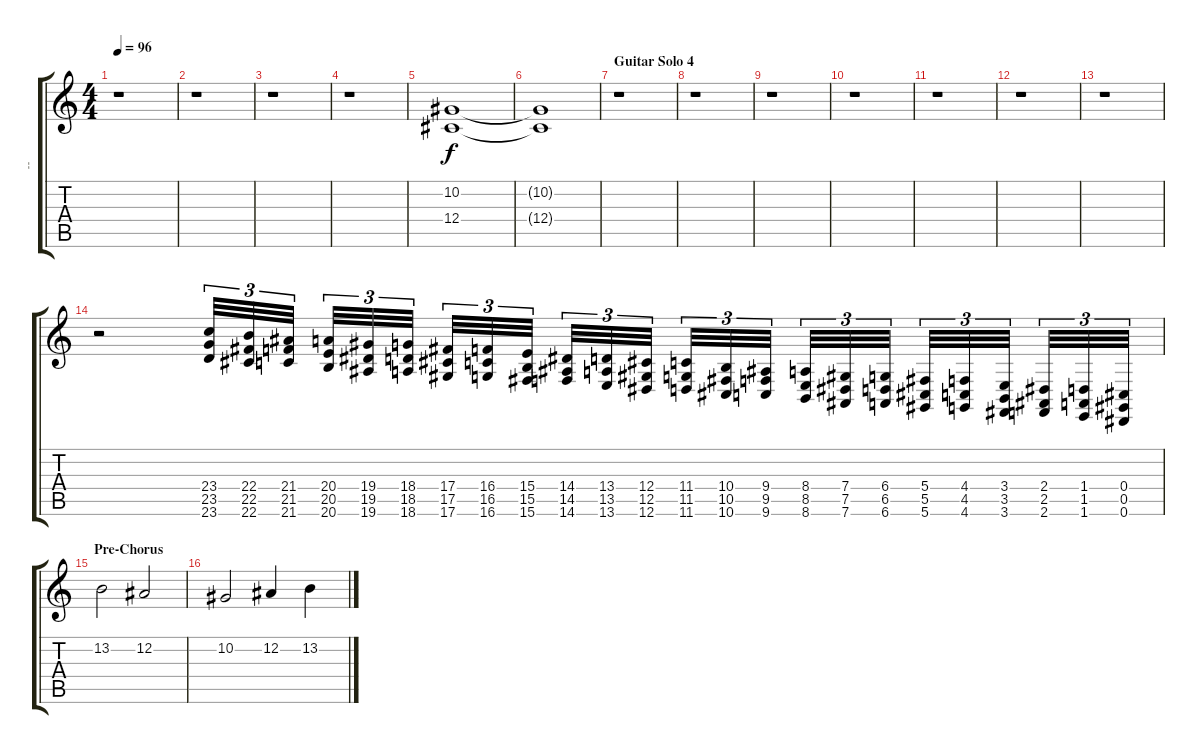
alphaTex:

\track ("--" "--") {instrument synthstrings1}
\staff {score tabs}
\tuning (Eb4 Bb3 Gb3 Db3 Ab2 Eb2) {hide}
\ts (4 4)
\tempo 96
\clef g2
\ks c
r.1{dy f} |
r.1 |
r.1 |
r.1 |
\section ("" "")
(10.2 12.4).1 |
(10.2{t} 12.4{t}).1 |
\section ("" "Guitar Solo 4")
r.1 |
r.1 |
r.1 |
r.1 |
\section ("" "")
r.1 |
r.1 |
r.1 |
r.2 (23.4 23.5 23.6).32{tu (3 2) instrument guitarfretnoise} (22.4 22.5 22.6).32{tu (3 2)} (21.4 21.5 21.6).32{tu (3 2)} (20.4 20.5 20.6).32{tu (3 2)} (19.4 19.5 19.6).32{tu (3 2)} (18.4 18.5 18.6).32{tu (3 2)} (17.4 17.5 17.6).32{tu (3 2)} (16.4 16.5 16.6).32{tu (3 2)} (15.4 15.5 15.6).32{tu (3 2)} (14.4 14.5 14.6).32{tu (3 2)} (13.4 13.5 13.6).32{tu (3 2)} (12.4 12.5 12.6).32{tu (3 2)} (11.4 11.5 11.6).32{tu (3 2)} (10.4 10.5 10.6).32{tu (3 2)} (9.4 9.5 9.6).32{tu (3 2)} (8.4 8.5 8.6).32{tu (3 2)} (7.4 7.5 7.6).32{tu (3 2)} (6.4 6.5 6.6).32{tu (3 2)} (5.4 5.5 5.6).32{tu (3 2)} (4.4 4.5 4.6).32{tu (3 2)} (3.4 3.5 3.6).32{tu (3 2)} (2.4 2.5 2.6).32{tu (3 2)} (1.4 1.5 1.6).32{tu (3 2)} (0.4 0.5 0.6).32{tu (3 2)} |
\section ("" "Pre-Chorus")
13.2.2{instrument synthstrings1} 12.2.2 |
10.2.2 12.2.4 13.2.4
